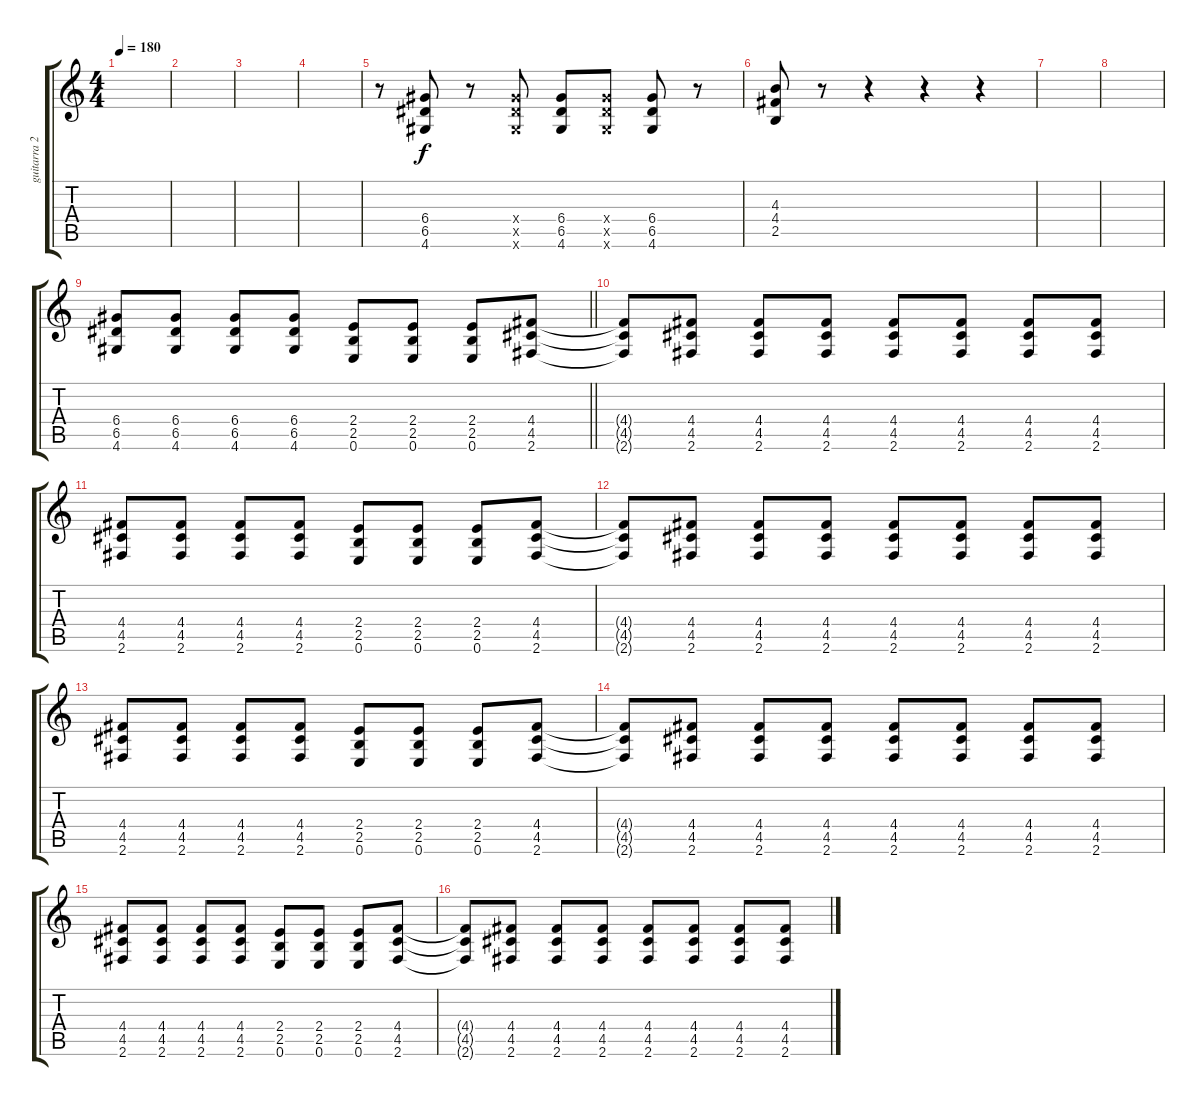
\track ("guitarra 2" "guitarra 2") {instrument overdrivenguitar}
\staff {score tabs}
\tuning (E4 B3 G3 D3 A2 E2) {hide}
\ts (4 4)
\tempo 180
\clef g2
\ks c
|
|
|
|
r.8 (6.4 6.5 4.6).8 r.8 (6.4{x} 6.5{x} 4.6{x}).8 (6.4 6.5 4.6).8 (6.4{x} 6.5{x} 4.6{x}).8 (6.4 6.5 4.6).8 r.8 |
(4.3 4.4 2.5).8 r.8 r.4 r.4 r.4 |
|
|
\barLineRight lightlight
(6.4 6.5 4.6).8{volume 7} (6.4 6.5 4.6).8{volume 9} (6.4 6.5 4.6).8{volume 11} (6.4 6.5 4.6).8{volume 13} (2.4 2.5 0.6).8 (2.4 2.5 0.6).8 (2.4 2.5 0.6).8 (4.4 4.5 2.6).8 |
(4.4{t} 4.5{t} 2.6{t}).8 (4.4 4.5 2.6).8 (4.4 4.5 2.6).8 (4.4 4.5 2.6).8 (4.4 4.5 2.6).8 (4.4 4.5 2.6).8 (4.4 4.5 2.6).8 (4.4 4.5 2.6).8 |
(4.4 4.5 2.6).8 (4.4 4.5 2.6).8 (4.4 4.5 2.6).8 (4.4 4.5 2.6).8 (2.4 2.5 0.6).8 (2.4 2.5 0.6).8 (2.4 2.5 0.6).8 (4.4 4.5 2.6).8 |
(4.4{t} 4.5{t} 2.6{t}).8 (4.4 4.5 2.6).8 (4.4 4.5 2.6).8 (4.4 4.5 2.6).8 (4.4 4.5 2.6).8 (4.4 4.5 2.6).8 (4.4 4.5 2.6).8 (4.4 4.5 2.6).8 |
(4.4 4.5 2.6).8 (4.4 4.5 2.6).8 (4.4 4.5 2.6).8 (4.4 4.5 2.6).8 (2.4 2.5 0.6).8 (2.4 2.5 0.6).8 (2.4 2.5 0.6).8 (4.4 4.5 2.6).8 |
(4.4{t} 4.5{t} 2.6{t}).8 (4.4 4.5 2.6).8 (4.4 4.5 2.6).8 (4.4 4.5 2.6).8 (4.4 4.5 2.6).8 (4.4 4.5 2.6).8 (4.4 4.5 2.6).8 (4.4 4.5 2.6).8 |
(4.4 4.5 2.6).8 (4.4 4.5 2.6).8 (4.4 4.5 2.6).8 (4.4 4.5 2.6).8 (2.4 2.5 0.6).8 (2.4 2.5 0.6).8 (2.4 2.5 0.6).8 (4.4 4.5 2.6).8 |
(4.4{t} 4.5{t} 2.6{t}).8 (4.4 4.5 2.6).8 (4.4 4.5 2.6).8 (4.4 4.5 2.6).8 (4.4 4.5 2.6).8 (4.4 4.5 2.6).8 (4.4 4.5 2.6).8 (4.4 4.5 2.6).8
